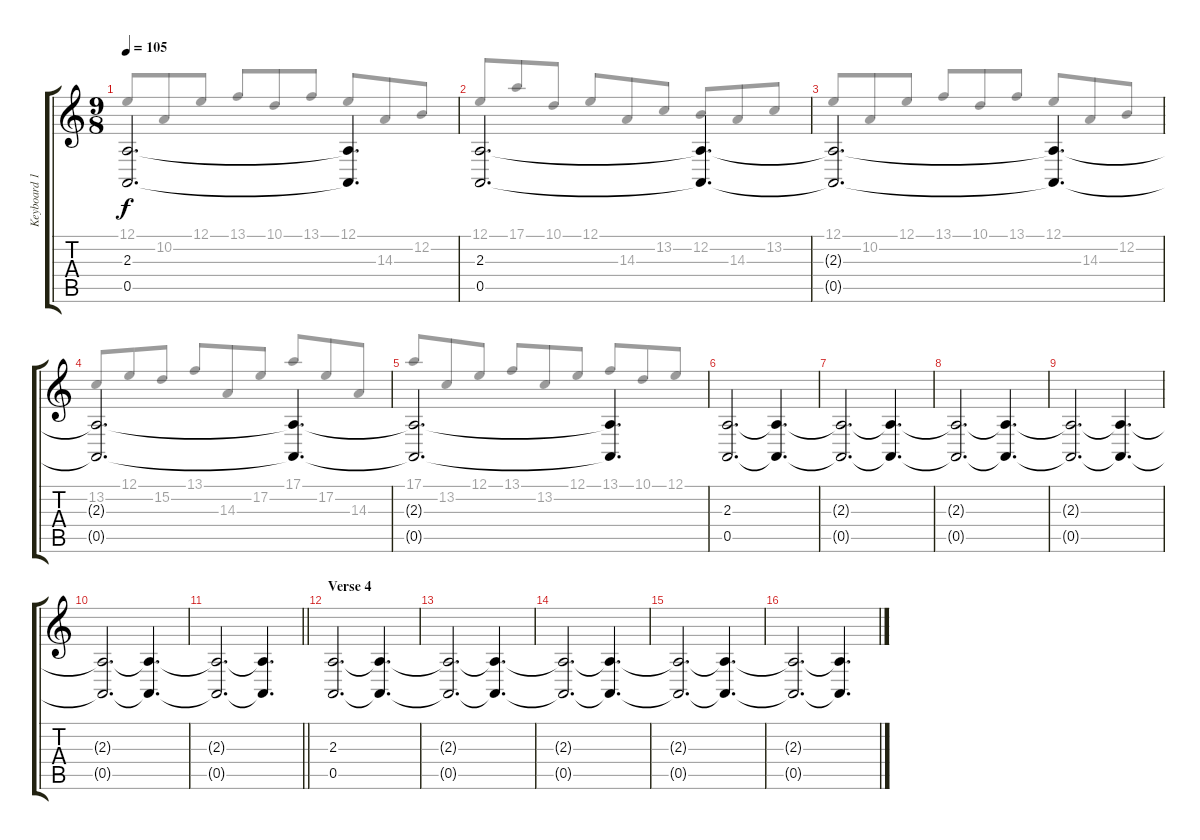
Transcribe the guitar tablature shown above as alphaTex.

\track ("Keyboard 1" "Keyboard 1") {instrument pad5bowed}
\staff {score tabs}
\tuning (E4 B3 G3 D3 A2 E2) {hide}
\voice
\ts (9 8)
\tempo 105
\clef g2
\ks aminor
(2.3{t} 0.5{t}).2{d dy f} (2.3{t} 0.5{t}).4{d} |
(2.3 0.5).2{d} (2.3{t} 0.5{t}).4{d} |
(2.3{t} 0.5{t}).2{d} (2.3{t} 0.5{t}).4{d} |
(2.3{t} 0.5{t}).2{d} (2.3{t} 0.5{t}).4{d} |
(2.3{t} 0.5{t}).2{d} (2.3{t} 0.5{t}).4{d} |
(2.3 0.5).2{d} (2.3{t} 0.5{t}).4{d} |
(2.3{t} 0.5{t}).2{d} (2.3{t} 0.5{t}).4{d} |
(2.3{t} 0.5{t}).2{d} (2.3{t} 0.5{t}).4{d} |
(2.3{t} 0.5{t}).2{d} (2.3{t} 0.5{t}).4{d} |
(2.3{t} 0.5{t}).2{d} (2.3{t} 0.5{t}).4{d} |
\barLineRight lightlight
(2.3{t} 0.5{t}).2{d} (2.3{t} 0.5{t}).4{d} |
\section ("" "Verse 4")
(2.3 0.5).2{d} (2.3{t} 0.5{t}).4{d} |
(2.3{t} 0.5{t}).2{d} (2.3{t} 0.5{t}).4{d} |
(2.3{t} 0.5{t}).2{d} (2.3{t} 0.5{t}).4{d} |
(2.3{t} 0.5{t}).2{d} (2.3{t} 0.5{t}).4{d} |
(2.3{t} 0.5{t}).2{d} (2.3{t} 0.5{t}).4{d}
\voice
\clef g2
\ottava regular
\simile none
\ks aminor
12.1.8{dy f beam Up} 10.2.8{beam Up} 12.1.8{beam Up} 13.1.8{beam Up} 10.1.8{beam Up} 13.1.8{beam Up} 12.1.8{beam Up} 14.3.8{beam Up} 12.2.8{beam Up} |
12.1.8{beam Up} 17.1.8{beam Up} 10.1.8{beam Up} 12.1.8{beam Up} 14.3.8{beam Up} 13.2.8{beam Up} 12.2.8{beam Up} 14.3.8{beam Up} 13.2.8{beam Up} |
12.1.8{beam Up} 10.2.8{beam Up} 12.1.8{beam Up} 13.1.8{beam Up} 10.1.8{beam Up} 13.1.8{beam Up} 12.1.8{beam Up} 14.3.8{beam Up} 12.2.8{beam Up} |
13.2.8{beam Up} 12.1.8{beam Up} 15.2.8{beam Up} 13.1.8{beam Up} 14.3.8{beam Up} 17.2.8{beam Up} 17.1.8{beam Up} 17.2.8{beam Up} 14.3.8{beam Up} |
17.1.8{beam Up} 13.2.8{beam Up} 12.1.8{beam Up} 13.1.8{beam Up} 13.2.8{beam Up} 12.1.8{beam Up} 13.1.8{beam Up} 10.1.8{beam Up} 12.1.8{beam Up} |
|
|
|
|
|
\barLineRight lightlight
|
|
|
|
|
